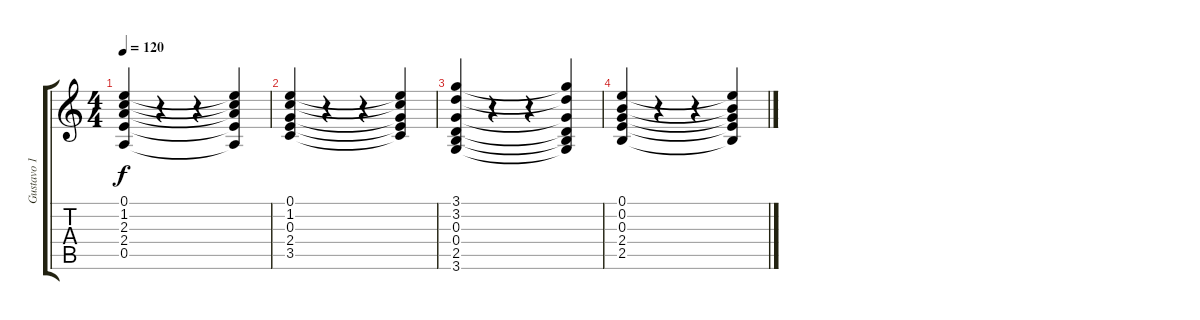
\track ("Gustavo 1" "Gustavo 1") {instrument acousticguitarnylon}
\staff {score tabs}
\tuning (E4 B3 G3 D3 A2 E2) {hide}
\ts (4 4)
\tempo 120
\clef g2
\ks c
(0.1 1.2 2.3 2.4 0.5).4{dy f} r.4 r.4 (0.1{t} 1.2{t} 2.3{t} 2.4{t} 0.5{t}).4 |
(0.1 1.2 0.3 2.4 3.5).4 r.4 r.4 (0.1{t} 1.2{t} 0.3{t} 2.4{t} 3.5{t}).4 |
(3.1 3.2 0.3 0.4 2.5 3.6).4 r.4 r.4 (3.1{t} 3.2{t} 0.3{t} 0.4{t} 2.5{t} 3.6{t}).4 |
(0.1 0.2 0.3 2.4 2.5).4 r.4 r.4 (0.1{t} 0.2{t} 0.3{t} 2.4{t} 2.5{t}).4
